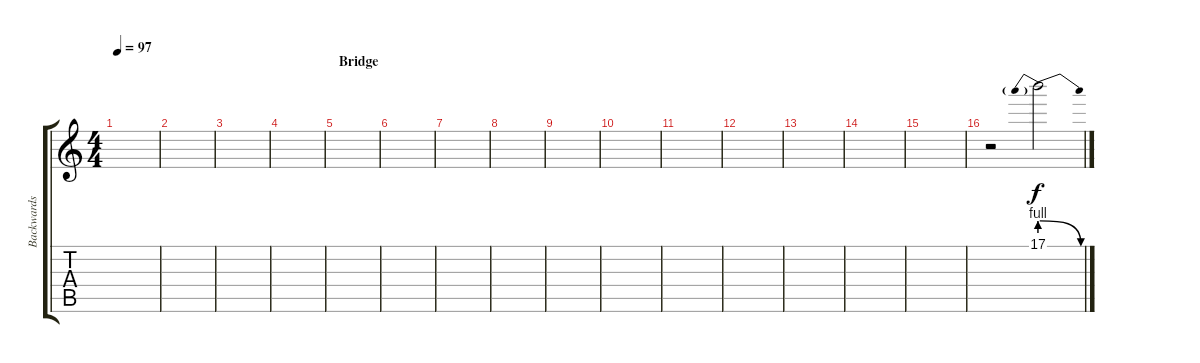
\track ("Backwards Solo 2" "Backwards ") {instrument overdrivenguitar}
\staff {score tabs}
\tuning (E4 B3 G3 D3 A2 E2) {hide}
\ts (4 4)
\tempo 97
\clef g2
\ks c
|
|
|
|
\section ("" "Bridge")
|
|
|
|
|
|
|
|
|
|
|
r.2 17.1{be (prebendrelease 0 4 60 0)}.2{volume 9}
